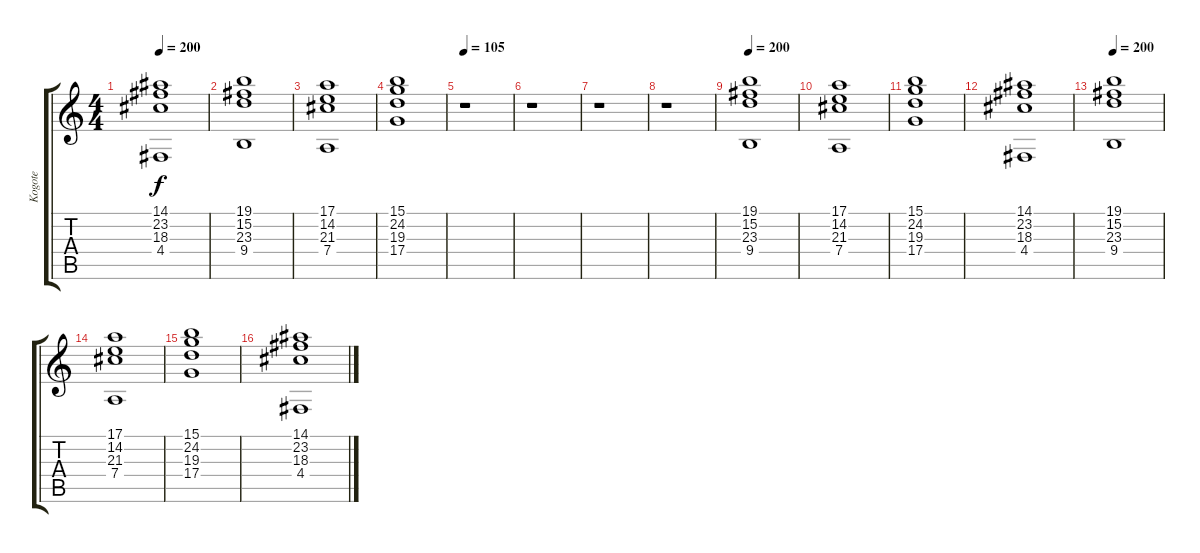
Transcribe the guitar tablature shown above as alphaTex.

\track ("Kogote" "Kogote") {instrument drawbarorgan}
\staff {score tabs}
\tuning (E4 B3 G3 D3 A2 E2) {hide}
\ts (4 4)
\tempo 200
\clef g2
\ks c
(14.1 23.2 18.3 4.4).1{dy f} |
(19.1 15.2 23.3 9.4).1 |
(17.1 14.2 21.3 7.4).1 |
(15.1 24.2 19.3 17.4).1 |
\tempo 105
r.1 |
r.1 |
r.1 |
r.1 |
\tempo 200
(19.1 15.2 23.3 9.4).1 |
(17.1 14.2 21.3 7.4).1 |
(15.1 24.2 19.3 17.4).1 |
(14.1 23.2 18.3 4.4).1 |
\tempo 200
(19.1 15.2 23.3 9.4).1 |
(17.1 14.2 21.3 7.4).1 |
(15.1 24.2 19.3 17.4).1 |
(14.1 23.2 18.3 4.4).1
